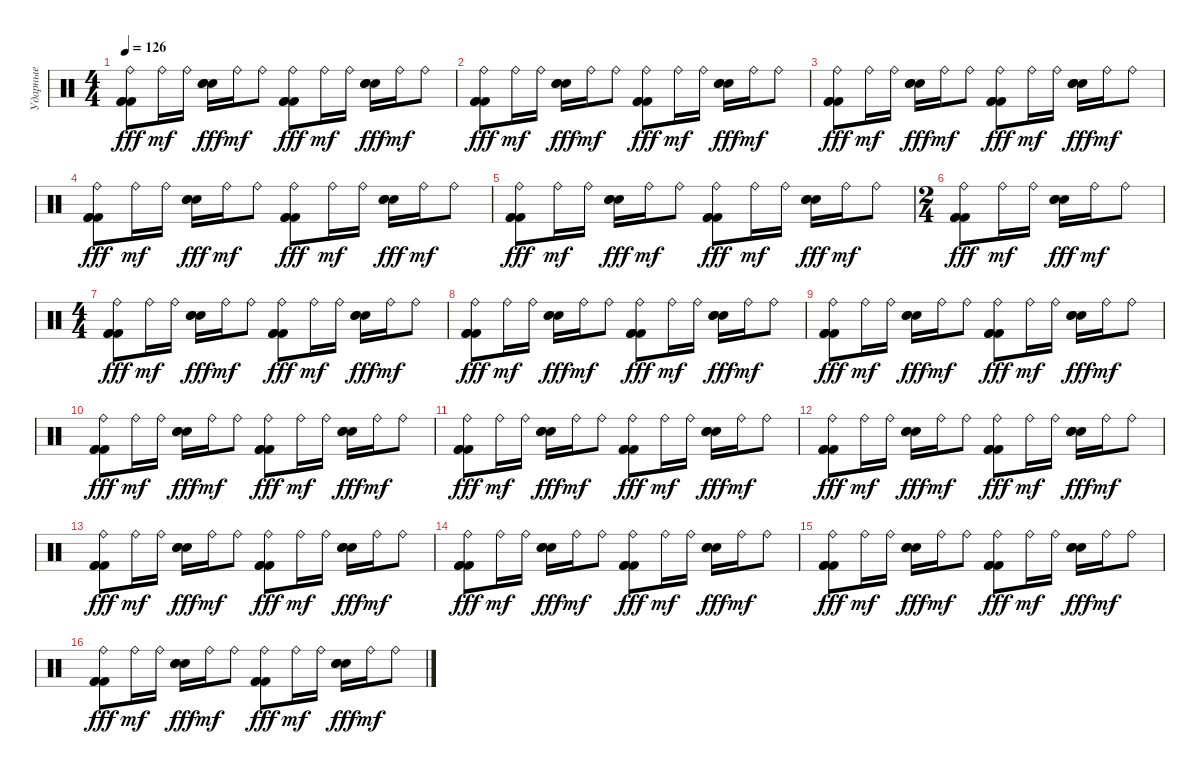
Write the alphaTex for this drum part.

\track ("Ударные" "Ударные") {instrument percussion}
\staff {score}
\articulation defaults
\ts (4 4)
\tempo 126
\clef neutral
\ks c
("Ride (bell)" "Kick (hit) 2" "Kick (hit) 2" "Kick (hit) 2").8{dy fff} "Ride (bell)".16{dy mf} "Ride (bell)".16 ("Snare (hit) 2" "Snare (hit) 2" "Snare (hit) 2").16{dy fff} "Ride (bell)".16{dy mf} "Ride (bell)".8 ("Ride (bell)" "Kick (hit) 2" "Kick (hit) 2" "Kick (hit) 2").8{dy fff} "Ride (bell)".16{dy mf} "Ride (bell)".16 ("Snare (hit) 2" "Snare (hit) 2" "Snare (hit) 2").16{dy fff} "Ride (bell)".16{dy mf} "Ride (bell)".8 |
("Ride (bell)" "Kick (hit) 2" "Kick (hit) 2" "Kick (hit) 2").8{dy fff} "Ride (bell)".16{dy mf} "Ride (bell)".16 ("Snare (hit) 2" "Snare (hit) 2" "Snare (hit) 2").16{dy fff} "Ride (bell)".16{dy mf} "Ride (bell)".8 ("Ride (bell)" "Kick (hit) 2" "Kick (hit) 2" "Kick (hit) 2").8{dy fff} "Ride (bell)".16{dy mf} "Ride (bell)".16 ("Snare (hit) 2" "Snare (hit) 2" "Snare (hit) 2").16{dy fff} "Ride (bell)".16{dy mf} "Ride (bell)".8 |
("Ride (bell)" "Kick (hit) 2" "Kick (hit) 2" "Kick (hit) 2").8{dy fff} "Ride (bell)".16{dy mf} "Ride (bell)".16 ("Snare (hit) 2" "Snare (hit) 2" "Snare (hit) 2").16{dy fff} "Ride (bell)".16{dy mf} "Ride (bell)".8 ("Ride (bell)" "Kick (hit) 2" "Kick (hit) 2" "Kick (hit) 2").8{dy fff} "Ride (bell)".16{dy mf} "Ride (bell)".16 ("Snare (hit) 2" "Snare (hit) 2" "Snare (hit) 2").16{dy fff} "Ride (bell)".16{dy mf} "Ride (bell)".8 |
("Ride (bell)" "Kick (hit) 2" "Kick (hit) 2" "Kick (hit) 2").8{dy fff} "Ride (bell)".16{dy mf} "Ride (bell)".16 ("Snare (hit) 2" "Snare (hit) 2" "Snare (hit) 2").16{dy fff} "Ride (bell)".16{dy mf} "Ride (bell)".8 ("Ride (bell)" "Kick (hit) 2" "Kick (hit) 2" "Kick (hit) 2").8{dy fff} "Ride (bell)".16{dy mf} "Ride (bell)".16 ("Snare (hit) 2" "Snare (hit) 2" "Snare (hit) 2").16{dy fff} "Ride (bell)".16{dy mf} "Ride (bell)".8 |
("Ride (bell)" "Kick (hit) 2" "Kick (hit) 2" "Kick (hit) 2").8{dy fff} "Ride (bell)".16{dy mf} "Ride (bell)".16 ("Snare (hit) 2" "Snare (hit) 2" "Snare (hit) 2").16{dy fff} "Ride (bell)".16{dy mf} "Ride (bell)".8 ("Ride (bell)" "Kick (hit) 2" "Kick (hit) 2" "Kick (hit) 2").8{dy fff} "Ride (bell)".16{dy mf} "Ride (bell)".16 ("Snare (hit) 2" "Snare (hit) 2" "Snare (hit) 2").16{dy fff} "Ride (bell)".16{dy mf} "Ride (bell)".8 |
\ts (2 4)
("Ride (bell)" "Kick (hit) 2" "Kick (hit) 2" "Kick (hit) 2").8{dy fff} "Ride (bell)".16{dy mf} "Ride (bell)".16 ("Snare (hit) 2" "Snare (hit) 2" "Snare (hit) 2").16{dy fff} "Ride (bell)".16{dy mf} "Ride (bell)".8 |
\ts (4 4)
("Ride (bell)" "Kick (hit) 2" "Kick (hit) 2" "Kick (hit) 2").8{dy fff} "Ride (bell)".16{dy mf} "Ride (bell)".16 ("Snare (hit) 2" "Snare (hit) 2" "Snare (hit) 2").16{dy fff} "Ride (bell)".16{dy mf} "Ride (bell)".8 ("Ride (bell)" "Kick (hit) 2" "Kick (hit) 2" "Kick (hit) 2").8{dy fff} "Ride (bell)".16{dy mf} "Ride (bell)".16 ("Snare (hit) 2" "Snare (hit) 2" "Snare (hit) 2").16{dy fff} "Ride (bell)".16{dy mf} "Ride (bell)".8 |
("Ride (bell)" "Kick (hit) 2" "Kick (hit) 2" "Kick (hit) 2").8{dy fff} "Ride (bell)".16{dy mf} "Ride (bell)".16 ("Snare (hit) 2" "Snare (hit) 2" "Snare (hit) 2").16{dy fff} "Ride (bell)".16{dy mf} "Ride (bell)".8 ("Ride (bell)" "Kick (hit) 2" "Kick (hit) 2" "Kick (hit) 2").8{dy fff} "Ride (bell)".16{dy mf} "Ride (bell)".16 ("Snare (hit) 2" "Snare (hit) 2" "Snare (hit) 2").16{dy fff} "Ride (bell)".16{dy mf} "Ride (bell)".8 |
("Ride (bell)" "Kick (hit) 2" "Kick (hit) 2" "Kick (hit) 2").8{dy fff} "Ride (bell)".16{dy mf} "Ride (bell)".16 ("Snare (hit) 2" "Snare (hit) 2" "Snare (hit) 2").16{dy fff} "Ride (bell)".16{dy mf} "Ride (bell)".8 ("Ride (bell)" "Kick (hit) 2" "Kick (hit) 2" "Kick (hit) 2").8{dy fff} "Ride (bell)".16{dy mf} "Ride (bell)".16 ("Snare (hit) 2" "Snare (hit) 2" "Snare (hit) 2").16{dy fff} "Ride (bell)".16{dy mf} "Ride (bell)".8 |
("Ride (bell)" "Kick (hit) 2" "Kick (hit) 2" "Kick (hit) 2").8{dy fff} "Ride (bell)".16{dy mf} "Ride (bell)".16 ("Snare (hit) 2" "Snare (hit) 2" "Snare (hit) 2").16{dy fff} "Ride (bell)".16{dy mf} "Ride (bell)".8 ("Ride (bell)" "Kick (hit) 2" "Kick (hit) 2" "Kick (hit) 2").8{dy fff} "Ride (bell)".16{dy mf} "Ride (bell)".16 ("Snare (hit) 2" "Snare (hit) 2" "Snare (hit) 2").16{dy fff} "Ride (bell)".16{dy mf} "Ride (bell)".8 |
("Ride (bell)" "Kick (hit) 2" "Kick (hit) 2" "Kick (hit) 2").8{dy fff} "Ride (bell)".16{dy mf} "Ride (bell)".16 ("Snare (hit) 2" "Snare (hit) 2" "Snare (hit) 2").16{dy fff} "Ride (bell)".16{dy mf} "Ride (bell)".8 ("Ride (bell)" "Kick (hit) 2" "Kick (hit) 2" "Kick (hit) 2").8{dy fff} "Ride (bell)".16{dy mf} "Ride (bell)".16 ("Snare (hit) 2" "Snare (hit) 2" "Snare (hit) 2").16{dy fff} "Ride (bell)".16{dy mf} "Ride (bell)".8 |
("Ride (bell)" "Kick (hit) 2" "Kick (hit) 2" "Kick (hit) 2").8{dy fff} "Ride (bell)".16{dy mf} "Ride (bell)".16 ("Snare (hit) 2" "Snare (hit) 2" "Snare (hit) 2").16{dy fff} "Ride (bell)".16{dy mf} "Ride (bell)".8 ("Ride (bell)" "Kick (hit) 2" "Kick (hit) 2" "Kick (hit) 2").8{dy fff} "Ride (bell)".16{dy mf} "Ride (bell)".16 ("Snare (hit) 2" "Snare (hit) 2" "Snare (hit) 2").16{dy fff} "Ride (bell)".16{dy mf} "Ride (bell)".8 |
("Ride (bell)" "Kick (hit) 2" "Kick (hit) 2" "Kick (hit) 2").8{dy fff} "Ride (bell)".16{dy mf} "Ride (bell)".16 ("Snare (hit) 2" "Snare (hit) 2" "Snare (hit) 2").16{dy fff} "Ride (bell)".16{dy mf} "Ride (bell)".8 ("Ride (bell)" "Kick (hit) 2" "Kick (hit) 2" "Kick (hit) 2").8{dy fff} "Ride (bell)".16{dy mf} "Ride (bell)".16 ("Snare (hit) 2" "Snare (hit) 2" "Snare (hit) 2").16{dy fff} "Ride (bell)".16{dy mf} "Ride (bell)".8 |
("Ride (bell)" "Kick (hit) 2" "Kick (hit) 2" "Kick (hit) 2").8{dy fff} "Ride (bell)".16{dy mf} "Ride (bell)".16 ("Snare (hit) 2" "Snare (hit) 2" "Snare (hit) 2").16{dy fff} "Ride (bell)".16{dy mf} "Ride (bell)".8 ("Ride (bell)" "Kick (hit) 2" "Kick (hit) 2" "Kick (hit) 2").8{dy fff} "Ride (bell)".16{dy mf} "Ride (bell)".16 ("Snare (hit) 2" "Snare (hit) 2" "Snare (hit) 2").16{dy fff} "Ride (bell)".16{dy mf} "Ride (bell)".8 |
("Ride (bell)" "Kick (hit) 2" "Kick (hit) 2" "Kick (hit) 2").8{dy fff} "Ride (bell)".16{dy mf} "Ride (bell)".16 ("Snare (hit) 2" "Snare (hit) 2" "Snare (hit) 2").16{dy fff} "Ride (bell)".16{dy mf} "Ride (bell)".8 ("Ride (bell)" "Kick (hit) 2" "Kick (hit) 2" "Kick (hit) 2").8{dy fff} "Ride (bell)".16{dy mf} "Ride (bell)".16 ("Snare (hit) 2" "Snare (hit) 2" "Snare (hit) 2").16{dy fff} "Ride (bell)".16{dy mf} "Ride (bell)".8 |
("Ride (bell)" "Kick (hit) 2" "Kick (hit) 2" "Kick (hit) 2").8{dy fff} "Ride (bell)".16{dy mf} "Ride (bell)".16 ("Snare (hit) 2" "Snare (hit) 2" "Snare (hit) 2").16{dy fff} "Ride (bell)".16{dy mf} "Ride (bell)".8 ("Ride (bell)" "Kick (hit) 2" "Kick (hit) 2" "Kick (hit) 2").8{dy fff} "Ride (bell)".16{dy mf} "Ride (bell)".16 ("Snare (hit) 2" "Snare (hit) 2" "Snare (hit) 2").16{dy fff} "Ride (bell)".16{dy mf} "Ride (bell)".8
